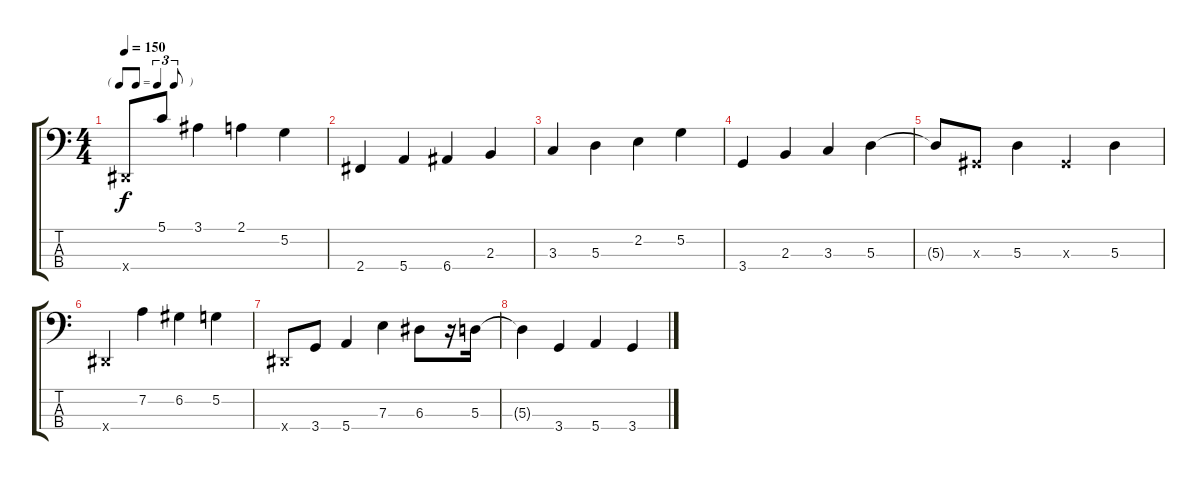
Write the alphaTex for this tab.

\track "" {instrument acousticbass}
\staff {score tabs}
\tuning (G2 D2 A1 E1) {hide}
\ts (4 4)
\tf triplet8th
\tempo 150
\clef f4
\ks c
-1.4{x}.8{dy f} 5.1.8 3.1.4 2.1.4 5.2.4 |
2.4.4 5.4.4 6.4.4 2.3.4 |
3.3.4 5.3.4 2.2.4 5.2.4 |
3.4.4 2.3.4 3.3.4 5.3.4 |
5.3{t}.8 -1.3{x}.8 5.3.4 -1.3{x}.4 5.3.4 |
-1.4{x}.4 7.2.4 6.2.4 5.2.4 |
-1.4{x}.8 3.4.8 5.4.4 7.3.4 6.3.8 r.16 5.3.16 |
5.3{t}.4 3.4.4 5.4.4 3.4.4
